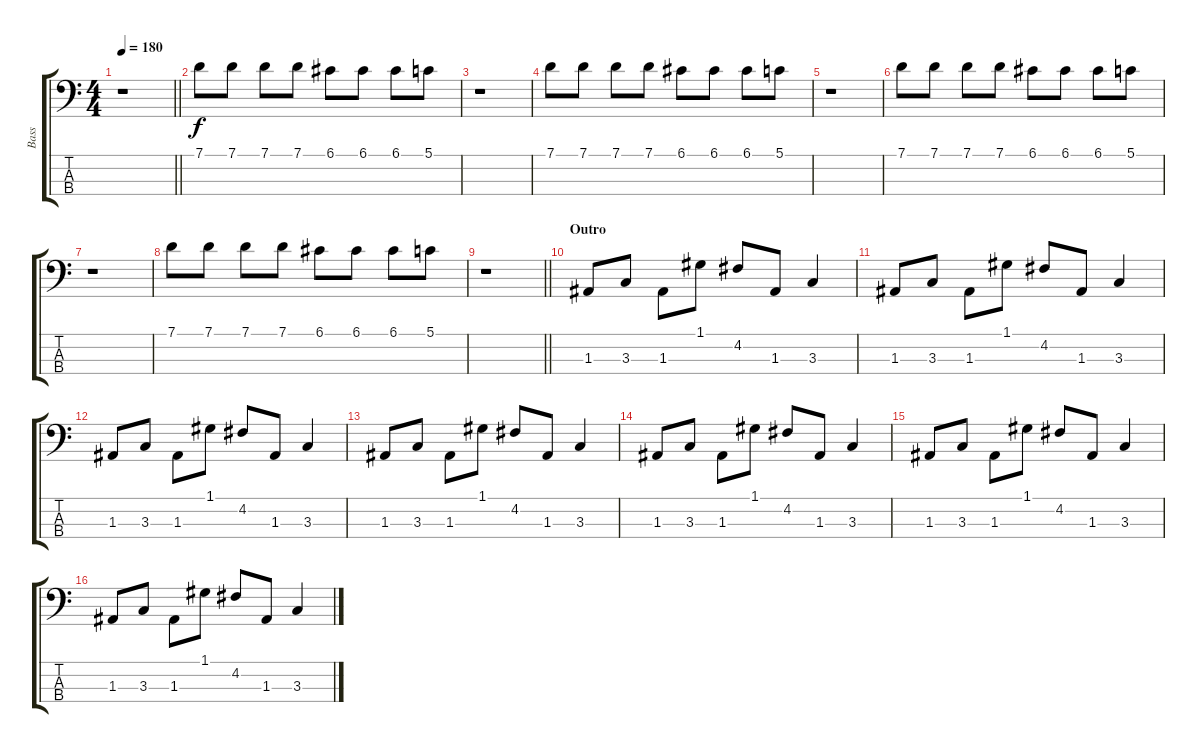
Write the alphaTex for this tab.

\track ("Bass" "Bass") {instrument electricbassfinger}
\staff {score tabs}
\tuning (G2 D2 A1 E1) {hide}
\ts (4 4)
\tempo 180
\clef f4
\barLineRight lightlight
\ks c
r.1{dy f} |
7.1.8 7.1.8 7.1.8 7.1.8 6.1.8 6.1.8 6.1.8 5.1.8 |
r.1 |
7.1.8 7.1.8 7.1.8 7.1.8 6.1.8 6.1.8 6.1.8 5.1.8 |
r.1 |
7.1.8 7.1.8 7.1.8 7.1.8 6.1.8 6.1.8 6.1.8 5.1.8 |
r.1 |
7.1.8 7.1.8 7.1.8 7.1.8 6.1.8 6.1.8 6.1.8 5.1.8 |
\barLineRight lightlight
r.1 |
\section ("" "Outro")
1.3.8 3.3.8 1.3.8 1.1.8 4.2.8 1.3.8 3.3.4 |
1.3.8 3.3.8 1.3.8 1.1.8 4.2.8 1.3.8 3.3.4 |
1.3.8 3.3.8 1.3.8 1.1.8 4.2.8 1.3.8 3.3.4 |
1.3.8 3.3.8 1.3.8 1.1.8 4.2.8 1.3.8 3.3.4 |
1.3.8 3.3.8 1.3.8 1.1.8 4.2.8 1.3.8 3.3.4 |
1.3.8 3.3.8 1.3.8 1.1.8 4.2.8 1.3.8 3.3.4 |
1.3.8 3.3.8 1.3.8 1.1.8 4.2.8 1.3.8 3.3.4
